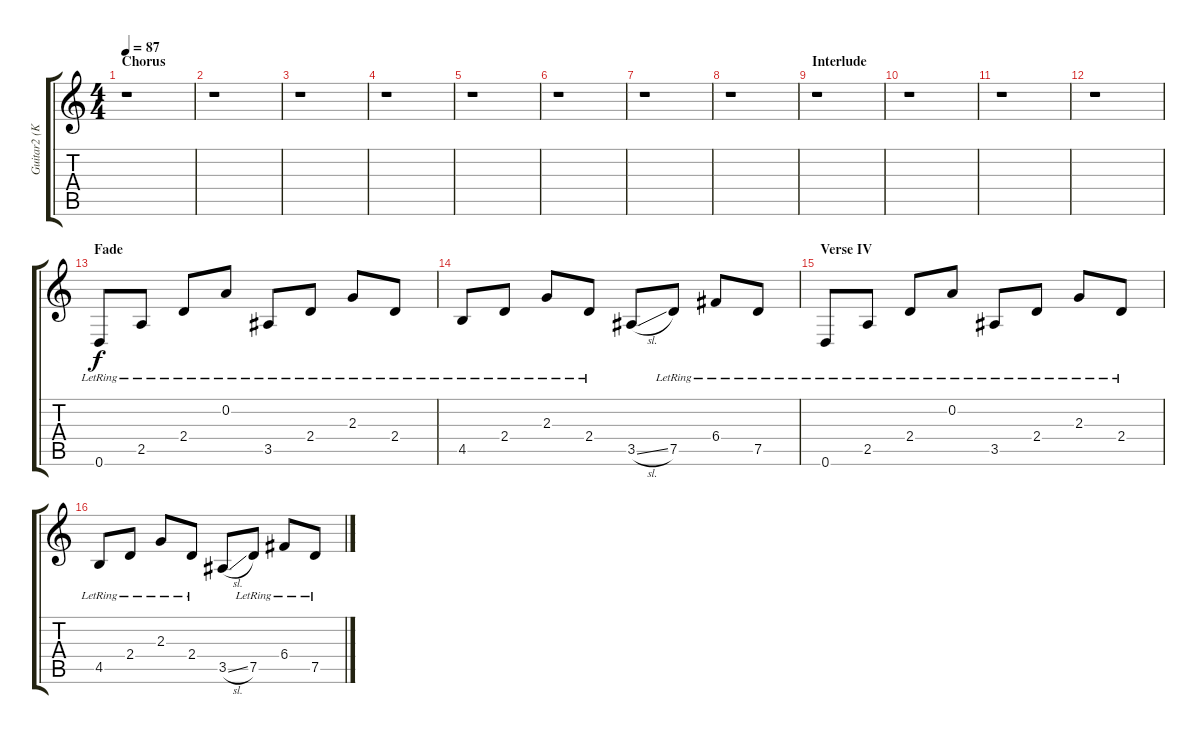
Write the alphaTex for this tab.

\track ("Guitar2 (Kuddel)" "Guitar2 (K") {instrument electricguitarjazz}
\staff {score tabs}
\tuning (D4 A3 F3 C3 G2 D2) {hide}
\ts (4 4)
\section ("" "Chorus")
\tempo 87
\clef g2
\ks c
r.1{dy f} |
r.1 |
r.1 |
r.1 |
r.1 |
r.1 |
r.1 |
r.1 |
\section ("" "Interlude")
r.1 |
r.1 |
r.1 |
r.1 |
\section ("" "Fade")
0.6{lr}.8 2.5{lr}.8 2.4{lr}.8 0.2{lr}.8 3.5{lr}.8 2.4{lr}.8 2.3{lr}.8 2.4{lr}.8 |
4.5{lr}.8 2.4{lr}.8 2.3{lr}.8 2.4{lr}.8 3.5{sl}.8 7.5{lr}.8 6.4{lr}.8 7.5{lr}.8 |
\section ("" "Verse IV")
0.6{lr}.8 2.5{lr}.8 2.4{lr}.8 0.2{lr}.8 3.5{lr}.8 2.4{lr}.8 2.3{lr}.8 2.4{lr}.8 |
4.5{lr}.8 2.4{lr}.8 2.3{lr}.8 2.4{lr}.8 3.5{sl}.8 7.5{lr}.8 6.4{lr}.8 7.5{lr}.8
